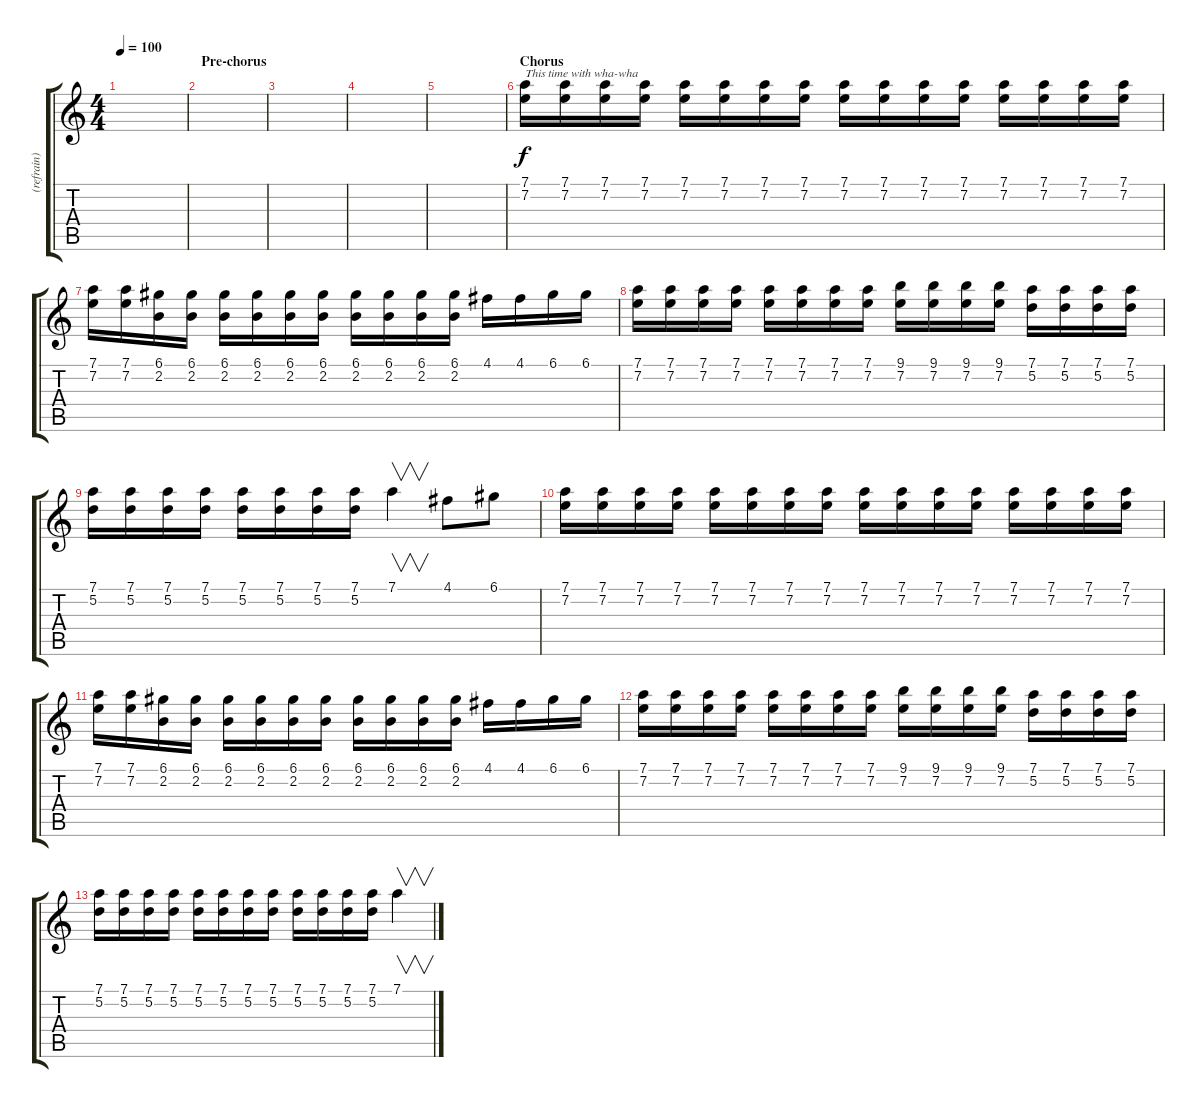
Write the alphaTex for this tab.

\track ("(refrain)" "(refrain)") {instrument overdrivenguitar}
\staff {score tabs}
\tuning (D4 A3 F3 C3 G2 D2) {hide}
\ts (4 4)
\tempo 100
\clef g2
\ks c
|
\section ("" "Pre-chorus")
|
|
|
|
\section ("" "Chorus")
(7.1 7.2).16{txt "This time with wha-wha"} (7.1 7.2).16 (7.1 7.2).16 (7.1 7.2).16 (7.1 7.2).16 (7.1 7.2).16 (7.1 7.2).16 (7.1 7.2).16 (7.1 7.2).16 (7.1 7.2).16 (7.1 7.2).16 (7.1 7.2).16 (7.1 7.2).16 (7.1 7.2).16 (7.1 7.2).16 (7.1 7.2).16 |
(7.1 7.2).16 (7.1 7.2).16 (6.1 2.2).16 (6.1 2.2).16 (6.1 2.2).16 (6.1 2.2).16 (6.1 2.2).16 (6.1 2.2).16 (6.1 2.2).16 (6.1 2.2).16 (6.1 2.2).16 (6.1 2.2).16 4.1.16 4.1.16 6.1.16 6.1.16 |
(7.1 7.2).16 (7.1 7.2).16 (7.1 7.2).16 (7.1 7.2).16 (7.1 7.2).16 (7.1 7.2).16 (7.1 7.2).16 (7.1 7.2).16 (9.1 7.2).16 (9.1 7.2).16 (9.1 7.2).16 (9.1 7.2).16 (7.1 5.2).16 (7.1 5.2).16 (7.1 5.2).16 (7.1 5.2).16 |
(7.1 5.2).16 (7.1 5.2).16 (7.1 5.2).16 (7.1 5.2).16 (7.1 5.2).16 (7.1 5.2).16 (7.1 5.2).16 (7.1 5.2).16 7.1.4{v} 4.1.8 6.1.8 |
(7.1 7.2).16 (7.1 7.2).16 (7.1 7.2).16 (7.1 7.2).16 (7.1 7.2).16 (7.1 7.2).16 (7.1 7.2).16 (7.1 7.2).16 (7.1 7.2).16 (7.1 7.2).16 (7.1 7.2).16 (7.1 7.2).16 (7.1 7.2).16 (7.1 7.2).16 (7.1 7.2).16 (7.1 7.2).16 |
(7.1 7.2).16 (7.1 7.2).16 (6.1 2.2).16 (6.1 2.2).16 (6.1 2.2).16 (6.1 2.2).16 (6.1 2.2).16 (6.1 2.2).16 (6.1 2.2).16 (6.1 2.2).16 (6.1 2.2).16 (6.1 2.2).16 4.1.16 4.1.16 6.1.16 6.1.16 |
(7.1 7.2).16 (7.1 7.2).16 (7.1 7.2).16 (7.1 7.2).16 (7.1 7.2).16 (7.1 7.2).16 (7.1 7.2).16 (7.1 7.2).16 (9.1 7.2).16 (9.1 7.2).16 (9.1 7.2).16 (9.1 7.2).16 (7.1 5.2).16 (7.1 5.2).16 (7.1 5.2).16 (7.1 5.2).16 |
(7.1 5.2).16 (7.1 5.2).16 (7.1 5.2).16 (7.1 5.2).16 (7.1 5.2).16 (7.1 5.2).16 (7.1 5.2).16 (7.1 5.2).16 (7.1 5.2).16 (7.1 5.2).16 (7.1 5.2).16 (7.1 5.2).16 7.1.4{v}
